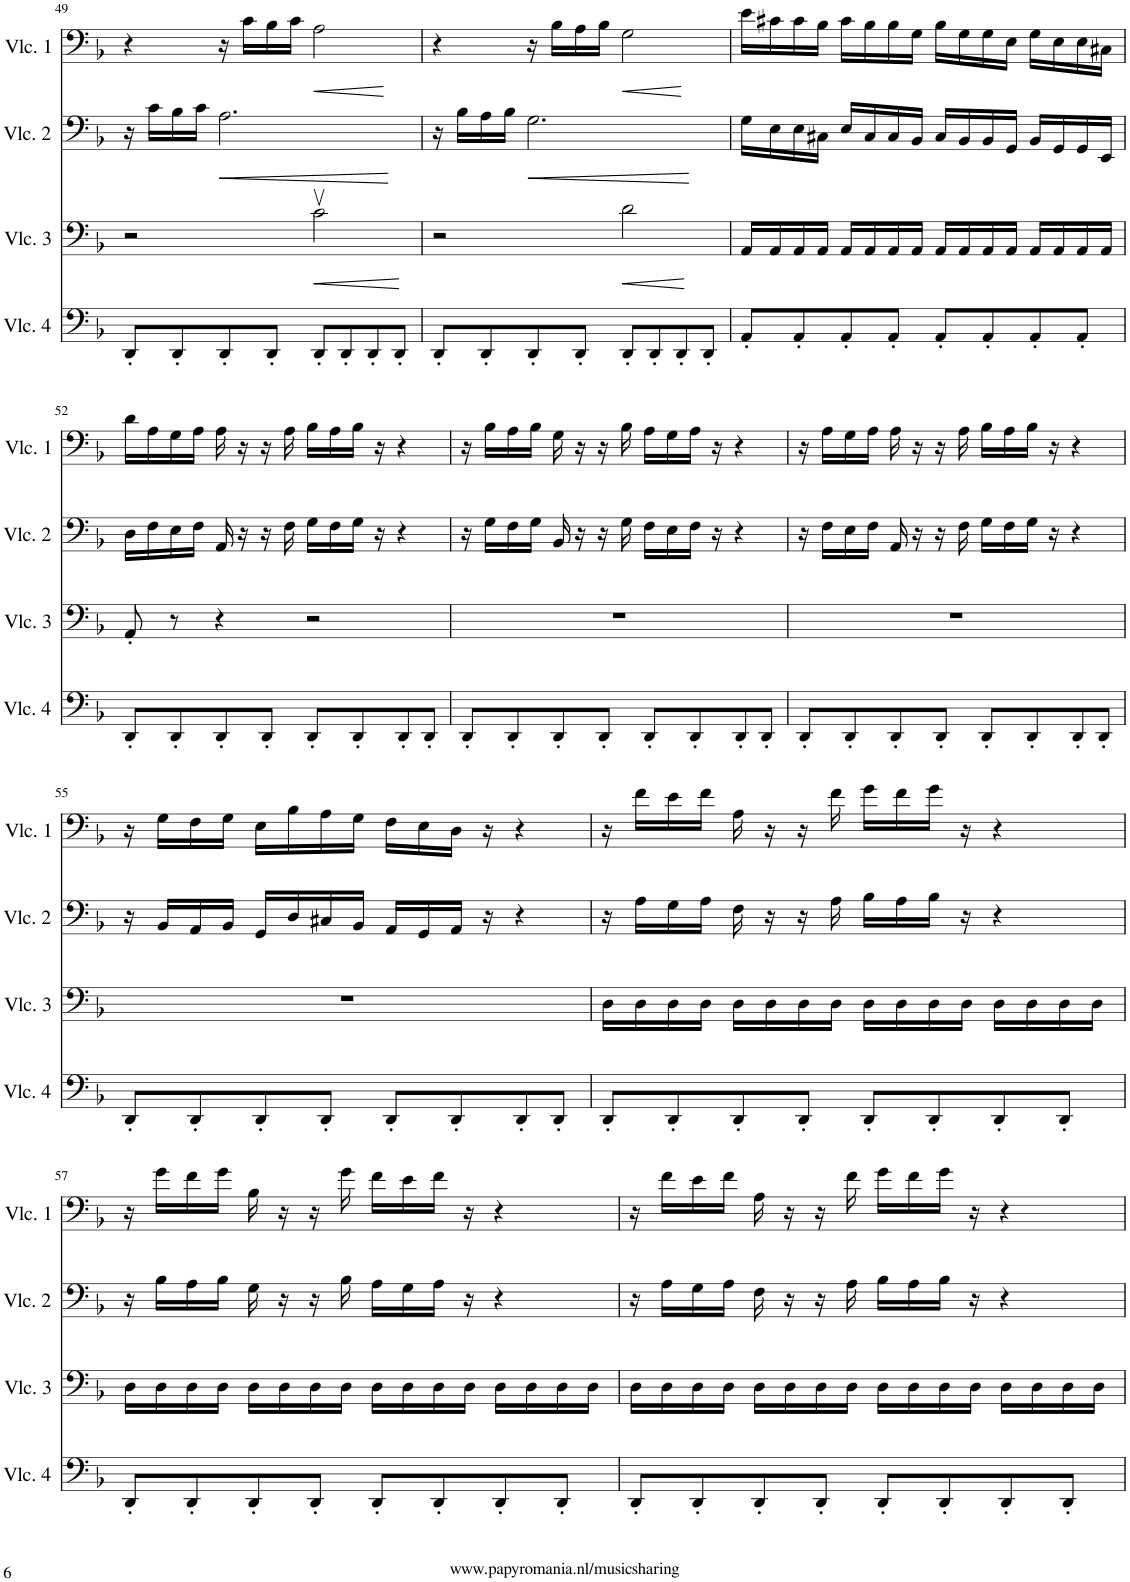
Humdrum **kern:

**kern	**kern	**dynam	**kern	**dynam	**kern	**dynam
*part4	*part3	*part3	*part2	*part2	*part1	*part1
*staff4	*staff3	*staff3	*staff2	*staff2	*staff1	*staff1
*I"Cello 4	*I"Cello 3	*	*I"Cello 2	*	*I"Cello 1	*
!!LO:PB:g=z
*clefF4	*clefF4	*	*clefF4	*	*clefF4	*
*k[b-]	*k[b-]	*	*k[b-]	*	*k[b-]	*
*M4/4	*M4/4	*	*M4/4	*	*M4/4	*
*met(c)	*met(c)	*	*met(c)	*	*met(c)	*
=49	=49	=49	=49	=49	=49	=49
8DD'/L	2r	.	16r	.	4r	.
.	.	.	16c\LL	.	.	.
8DD'/	.	.	16B-\	.	.	.
.	.	.	16c\JJ	.	.	.
!	!	!	!	!LO:HP:b	!	!
8DD'/	.	.	2.A\	<	16r	.
.	.	.	.	.	16c\LL	.
8DD'/J	.	.	.	.	16B-\	.
.	.	.	.	.	16c\JJ	.
!	!	!LO:HP:b	!	!	!	!LO:HP:b
8DD'/L	2cv\	<	.	.	2A\	<
8DD'/	.	.	.	.	.	.
8DD'/	.	.	.	.	.	.
8DD'/J	.	.	.	.	.	.
.	.	[	.	[	.	[
=50	=50	=50	=50	=50	=50	=50
8DD'/L	2r	.	16r	.	4r	.
.	.	.	16B-\LL	.	.	.
8DD'/	.	.	16A\	.	.	.
.	.	.	16B-\JJ	.	.	.
!	!	!	!	!LO:HP:b	!	!
8DD'/	.	.	2.G\	<	16r	.
.	.	.	.	.	16B-\LL	.
8DD'/J	.	.	.	.	16A\	.
.	.	.	.	.	16B-\JJ	.
!	!	!LO:HP:b	!	!	!	!LO:HP:b
8DD'/L	2d\	<	.	.	2G\	<
8DD'/	.	.	.	.	.	.
8DD'/	.	.	.	.	.	.
8DD'/J	.	.	.	.	.	.
.	.	[	.	[	.	[
=51	=51	=51	=51	=51	=51	=51
8AA'/L	16AA/LL	.	16G\LL	.	16e\LL	.
.	16AA/	.	16E\	.	16c#X\	.
8AA'/	16AA/	.	16E\	.	16c#\	.
.	16AA/JJ	.	16C#X\JJ	.	16B-\JJ	.
8AA'/	16AA/LL	.	16E/LL	.	16c#\LL	.
.	16AA/	.	16C#/	.	16B-\	.
8AA'/J	16AA/	.	16C#/	.	16B-\	.
.	16AA/JJ	.	16BB-/JJ	.	16G\JJ	.
8AA'/L	16AA/LL	.	16C#/LL	.	16B-\LL	.
.	16AA/	.	16BB-/	.	16G\	.
8AA'/	16AA/	.	16BB-/	.	16G\	.
.	16AA/JJ	.	16GG/JJ	.	16E\JJ	.
8AA'/	16AA/LL	.	16BB-/LL	.	16G\LL	.
.	16AA/	.	16GG/	.	16E\	.
8AA'/J	16AA/	.	16GG/	.	16E\	.
.	16AA/JJ	.	16EE/JJ	.	16C#X\JJ	.
!!LO:LB:g=z
=52	=52	=52	=52	=52	=52	=52
8DD'/L	8AA'/	.	16D\LL	.	16d\LL	.
.	.	.	16F\	.	16A\	.
8DD'/	8r	.	16E\	.	16G\	.
.	.	.	16F\JJ	.	16A\JJ	.
8DD'/	4r	.	16AA/	.	16A\	.
.	.	.	16r	.	16r	.
8DD'/J	.	.	16r	.	16r	.
.	.	.	16F\	.	16A\	.
8DD'/L	2r	.	16G\LL	.	16B-\LL	.
.	.	.	16F\	.	16A\	.
8DD'/	.	.	16G\JJ	.	16B-\JJ	.
.	.	.	16r	.	16r	.
8DD'/	.	.	4r	.	4r	.
8DD'/J	.	.	.	.	.	.
=53	=53	=53	=53	=53	=53	=53
8DD'/L	1r	.	16r	.	16r	.
.	.	.	16G\LL	.	16B-\LL	.
8DD'/	.	.	16F\	.	16A\	.
.	.	.	16G\JJ	.	16B-\JJ	.
8DD'/	.	.	16BB-/	.	16G\	.
.	.	.	16r	.	16r	.
8DD'/J	.	.	16r	.	16r	.
.	.	.	16G\	.	16B-\	.
8DD'/L	.	.	16F\LL	.	16A\LL	.
.	.	.	16E\	.	16G\	.
8DD'/	.	.	16F\JJ	.	16A\JJ	.
.	.	.	16r	.	16r	.
8DD'/	.	.	4r	.	4r	.
8DD'/J	.	.	.	.	.	.
=54	=54	=54	=54	=54	=54	=54
8DD'/L	1r	.	16r	.	16r	.
.	.	.	16F\LL	.	16A\LL	.
8DD'/	.	.	16E\	.	16G\	.
.	.	.	16F\JJ	.	16A\JJ	.
8DD'/	.	.	16AA/	.	16A\	.
.	.	.	16r	.	16r	.
8DD'/J	.	.	16r	.	16r	.
.	.	.	16F\	.	16A\	.
8DD'/L	.	.	16G\LL	.	16B-\LL	.
.	.	.	16F\	.	16A\	.
8DD'/	.	.	16G\JJ	.	16B-\JJ	.
.	.	.	16r	.	16r	.
8DD'/	.	.	4r	.	4r	.
8DD'/J	.	.	.	.	.	.
!!LO:LB:g=z
=55	=55	=55	=55	=55	=55	=55
8DD'/L	1r	.	16r	.	16r	.
.	.	.	16BB-/LL	.	16G\LL	.
8DD'/	.	.	16AA/	.	16F\	.
.	.	.	16BB-/JJ	.	16G\JJ	.
8DD'/	.	.	16GG/LL	.	16E\LL	.
.	.	.	16D/	.	16B-\	.
8DD'/J	.	.	16C#X/	.	16A\	.
.	.	.	16BB-/JJ	.	16G\JJ	.
8DD'/L	.	.	16AA/LL	.	16F\LL	.
.	.	.	16GG/	.	16E\	.
8DD'/	.	.	16AA/JJ	.	16D\JJ	.
.	.	.	16r	.	16r	.
8DD'/	.	.	4r	.	4r	.
8DD'/J	.	.	.	.	.	.
=56	=56	=56	=56	=56	=56	=56
8DD'/L	16D\LL	.	16r	.	16r	.
.	16D\	.	16A\LL	.	16f\LL	.
8DD'/	16D\	.	16G\	.	16e\	.
.	16D\JJ	.	16A\JJ	.	16f\JJ	.
8DD'/	16D\LL	.	16F\	.	16A\	.
.	16D\	.	16r	.	16r	.
8DD'/J	16D\	.	16r	.	16r	.
.	16D\JJ	.	16A\	.	16f\	.
8DD'/L	16D\LL	.	16B-\LL	.	16g\LL	.
.	16D\	.	16A\	.	16f\	.
8DD'/	16D\	.	16B-\JJ	.	16g\JJ	.
.	16D\JJ	.	16r	.	16r	.
8DD'/	16D\LL	.	4r	.	4r	.
.	16D\	.	.	.	.	.
8DD'/J	16D\	.	.	.	.	.
.	16D\JJ	.	.	.	.	.
!!LO:LB:g=z
=57	=57	=57	=57	=57	=57	=57
8DD'/L	16D\LL	.	16r	.	16r	.
.	16D\	.	16B-\LL	.	16g\LL	.
8DD'/	16D\	.	16A\	.	16f\	.
.	16D\JJ	.	16B-\JJ	.	16g\JJ	.
8DD'/	16D\LL	.	16G\	.	16B-\	.
.	16D\	.	16r	.	16r	.
8DD'/J	16D\	.	16r	.	16r	.
.	16D\JJ	.	16B-\	.	16g\	.
8DD'/L	16D\LL	.	16A\LL	.	16f\LL	.
.	16D\	.	16G\	.	16e\	.
8DD'/	16D\	.	16A\JJ	.	16f\JJ	.
.	16D\JJ	.	16r	.	16r	.
8DD'/	16D\LL	.	4r	.	4r	.
.	16D\	.	.	.	.	.
8DD'/J	16D\	.	.	.	.	.
.	16D\JJ	.	.	.	.	.
=58	=58	=58	=58	=58	=58	=58
8DD'/L	16D\LL	.	16r	.	16r	.
.	16D\	.	16A\LL	.	16f\LL	.
8DD'/	16D\	.	16G\	.	16e\	.
.	16D\JJ	.	16A\JJ	.	16f\JJ	.
8DD'/	16D\LL	.	16F\	.	16A\	.
.	16D\	.	16r	.	16r	.
8DD'/J	16D\	.	16r	.	16r	.
.	16D\JJ	.	16A\	.	16f\	.
8DD'/L	16D\LL	.	16B-\LL	.	16g\LL	.
.	16D\	.	16A\	.	16f\	.
8DD'/	16D\	.	16B-\JJ	.	16g\JJ	.
.	16D\JJ	.	16r	.	16r	.
8DD'/	16D\LL	.	4r	.	4r	.
.	16D\	.	.	.	.	.
8DD'/J	16D\	.	.	.	.	.
.	16D\JJ	.	.	.	.	.
=	=	=	=	=	=	=
*-	*-	*-	*-	*-	*-	*-
